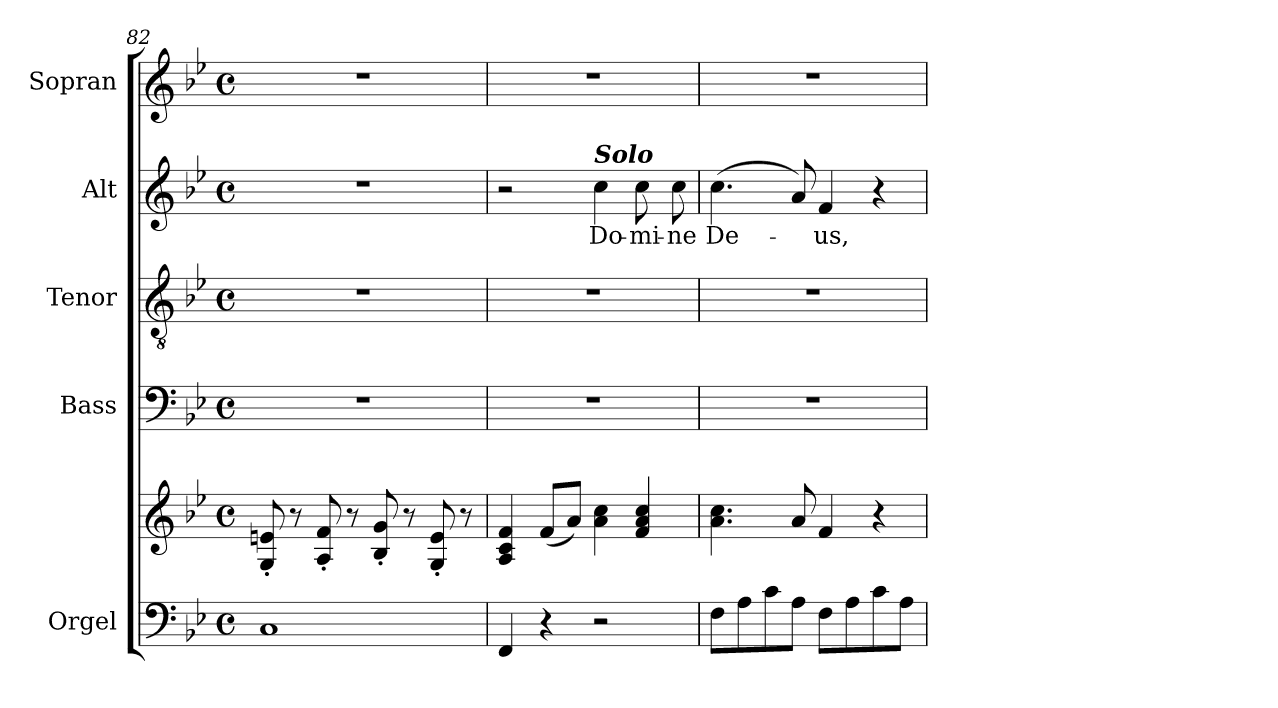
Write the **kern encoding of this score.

**kern	**kern	**kern	**kern	**kern	**text	**kern
*part5	*part5	*part4	*part3	*part2	*part2	*part1
*staff6	*staff5	*staff4	*staff3	*staff2	*staff2	*staff1
*I"Orgel	*	*I"Bass	*I"Tenor	*I"Alt	*	*I"Sopran
*I'Org.	*	*I'B.	*I'T.	*I'A.	*	*I'S.
*clefF4	*clefG2	*clefF4	*clefGv2	*clefG2	*	*clefG2
*k[b-e-]	*k[b-e-]	*k[b-e-]	*k[b-e-]	*k[b-e-]	*	*k[b-e-]
*B-:	*B-:	*B-:	*B-:	*B-:	*	*B-:
*M4/4	*M4/4	*M4/4	*M4/4	*M4/4	*	*M4/4
*met(c)	*met(c)	*met(c)	*met(c)	*met(c)	*	*met(c)
=82	=82	=82	=82	=82	=82	=82
1C	8G/'< 8en/'<	1r	1r	1r	.	1r
.	8r	.	.	.	.	.
.	8A/'< 8f/'<	.	.	.	.	.
.	8r	.	.	.	.	.
.	8B-/'< 8g/'<	.	.	.	.	.
.	8r	.	.	.	.	.
.	8G/'< 8e/'<	.	.	.	.	.
.	8r	.	.	.	.	.
=83	=83	=83	=83	=83	=83	=83
4FF/	4A/ 4c/ 4f/	1r	1r	2r	.	1r
4r	(<8f/L	.	.	.	.	.
.	8a/J)	.	.	.	.	.
!	!	!	!	!LO:TX:a:Bi:t=Solo	!	!
!	!	!	!	!	!LO:LY:b	!
2r	4a\ 4cc\	.	.	4cc\	Do-	.
!	!	!	!	!	!LO:LY:b	!
.	4f/ 4a/ 4cc/	.	.	8cc\	-mi-	.
!	!	!	!	!	!LO:LY:b	!
.	.	.	.	8cc\	-ne	.
=84	=84	=84	=84	=84	=84	=84
!	!	!	!	!	!LO:LY:b	!
8F\L	4.a\ 4.cc\	1r	1r	(>4.cc\	De-	1r
8A\	.	.	.	.	.	.
8c\	.	.	.	.	.	.
8A\J	8a/	.	.	8a/)	.	.
!	!	!	!	!	!LO:LY:b	!
8F\L	4f/	.	.	4f/	-us,	.
8A\	.	.	.	.	.	.
8c\	4r	.	.	4r	.	.
8A\J	.	.	.	.	.	.
=	=	=	=	=	=	=
*-	*-	*-	*-	*-	*-	*-
